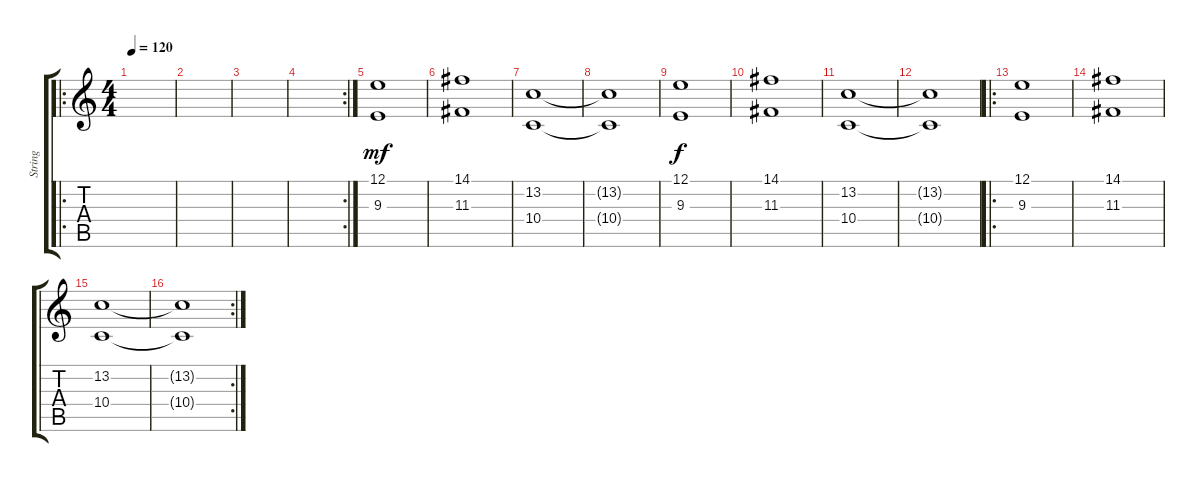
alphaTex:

\track ("String" "String") {instrument stringensemble2}
\staff {score tabs}
\tuning (E4 B3 G3 D3 A2 E2) {hide}
\ro
\ts (4 4)
\tempo 120
\clef g2
\ks c
|
|
|
\rc 2
|
(12.1 9.3).1{dy mf} |
(14.1 11.3).1 |
(13.2 10.4).1 |
(13.2{t} 10.4{t}).1 |
(12.1 9.3).1{dy f} |
(14.1 11.3).1 |
(13.2 10.4).1 |
(13.2{t} 10.4{t}).1 |
\ro
(12.1 9.3).1 |
(14.1 11.3).1 |
(13.2 10.4).1 |
\rc 2
(13.2{t} 10.4{t}).1
